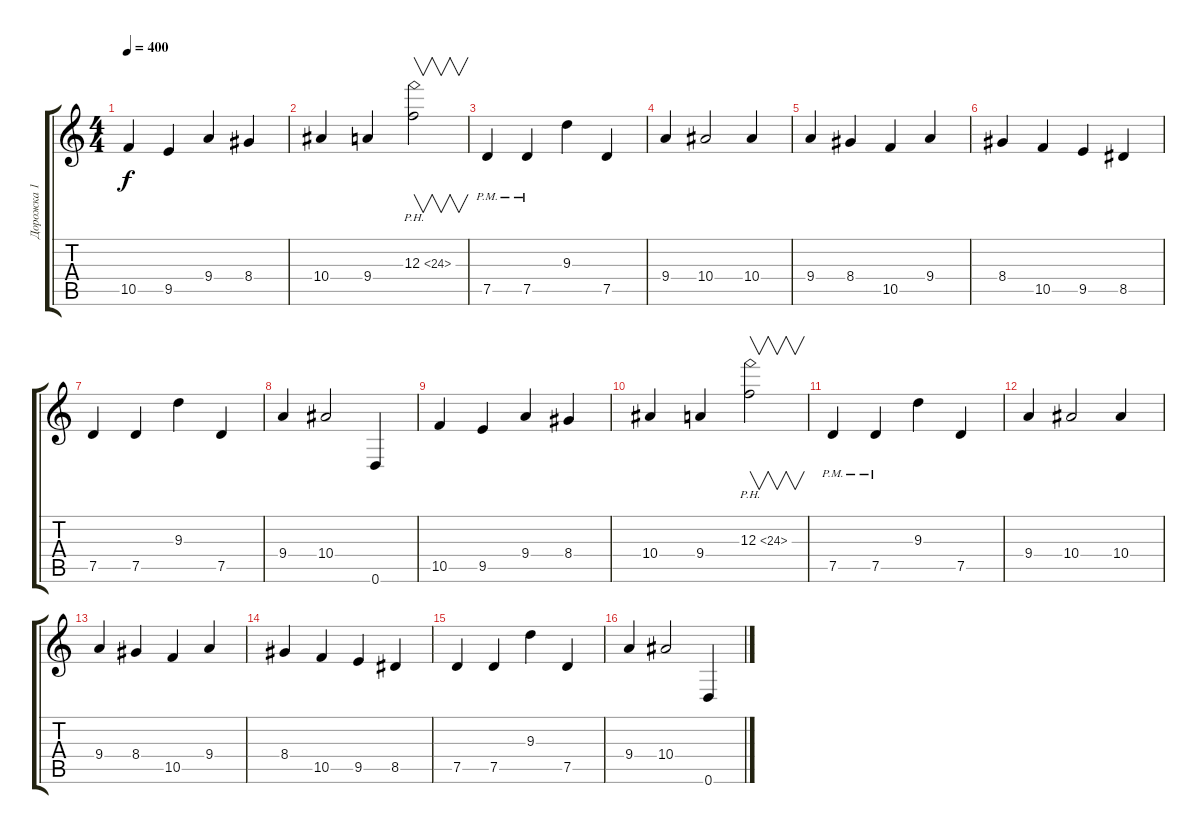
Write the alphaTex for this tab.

\track ("Дорожка 1" "Дорожка 1") {instrument overdrivenguitar}
\staff {score tabs}
\tuning (D4 A3 F3 C3 G2 D2) {hide}
\ts (4 4)
\tempo 400
\clef g2
\ks c
10.5.4{dy f} 9.5.4 9.4.4 8.4.4 |
10.4.4 9.4.4 12.3{ph 12}.2{v} |
7.5{pm}.4 7.5{pm}.4 9.3.4 7.5.4 |
9.4.4 10.4.2 10.4.4 |
9.4.4 8.4.4 10.5.4 9.4.4 |
8.4.4 10.5.4 9.5.4 8.5.4 |
7.5.4 7.5.4 9.3.4 7.5.4 |
9.4.4 10.4.2 0.6.4 |
10.5.4 9.5.4 9.4.4 8.4.4 |
10.4.4 9.4.4 12.3{ph 12}.2{v} |
7.5{pm}.4 7.5{pm}.4 9.3.4 7.5.4 |
9.4.4 10.4.2 10.4.4 |
9.4.4 8.4.4 10.5.4 9.4.4 |
8.4.4 10.5.4 9.5.4 8.5.4 |
7.5.4 7.5.4 9.3.4 7.5.4 |
9.4.4 10.4.2 0.6.4
